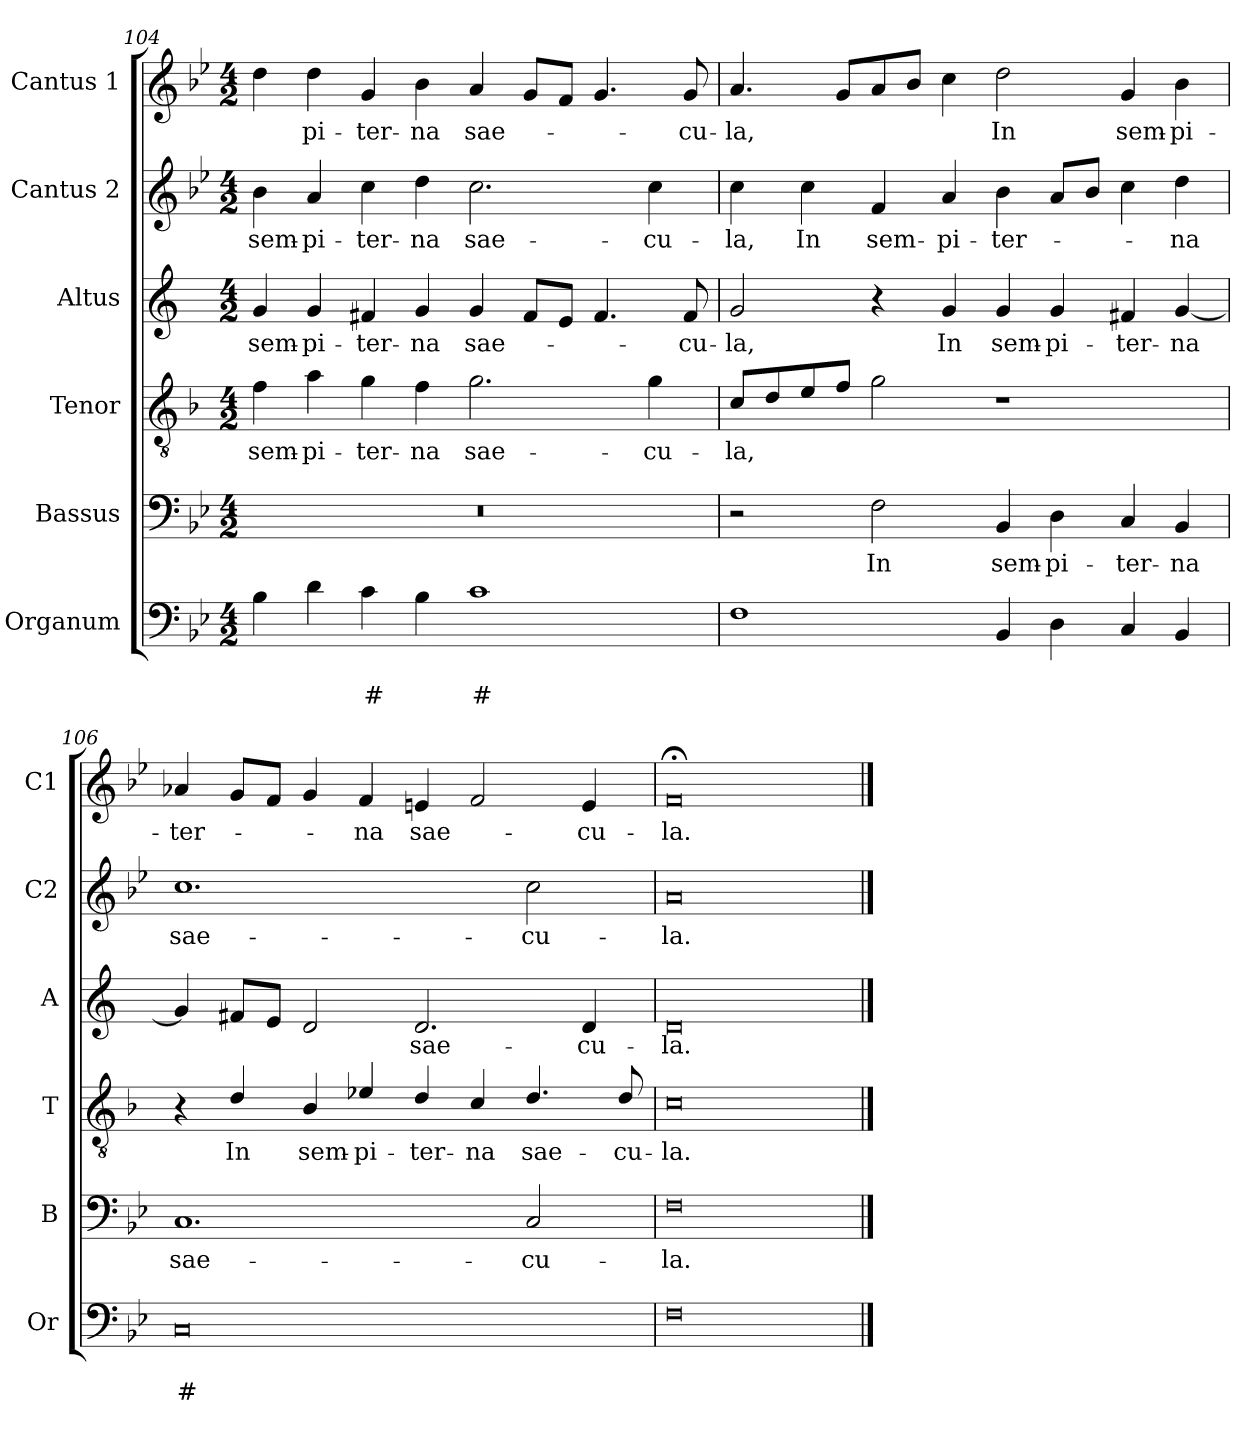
**kern	**text	**text	**kern	**text	**kern	**text	**kern	**text	**kern	**text	**kern	**text
*part6	*part6	*part6	*part5	*part5	*part4	*part4	*part3	*part3	*part2	*part2	*part1	*part1
*staff6	*staff6	*staff6	*staff5	*staff5	*staff4	*staff4	*staff3	*staff3	*staff2	*staff2	*staff1	*staff1
*I"Organum	*	*	*I"Bassus	*	*I"Tenor	*	*I"Altus	*	*I"Cantus 2	*	*I"Cantus 1	*
*I'Or	*	*	*I'B	*	*I'T	*	*I'A	*	*I'C2	*	*I'C1	*
!!LO:LB:g=z
*clefF4	*	*	*clefF4	*	*clefGv2	*	*clefG2	*	*clefG2	*	*clefG2	*
*	*	*	*	*	*ITrd4c7	*	*ITrd1c2	*	*	*	*	*
*k[b-e-]	*	*	*k[b-e-]	*	*k[b-e-]	*	*k[b-e-]	*	*k[b-e-]	*	*k[b-e-]	*
*B-:	*	*	*B-:	*	*B-:	*	*B-:	*	*B-:	*	*B-:	*
*M4/2	*	*	*M4/2	*	*M4/2	*	*M4/2	*	*M4/2	*	*M4/2	*
=104	=104	=104	=104	=104	=104	=104	=104	=104	=104	=104	=104	=104
!	!	!	!	!	!	!LO:LY:b	!	!LO:LY:b	!	!LO:LY:b	!	!
4B-\	.	.	0r	.	4B-\	sem-	4f/	sem-	4b-\	sem-	4dd\	.
!	!	!	!	!	!	!LO:LY:b	!	!LO:LY:b	!	!LO:LY:b	!	!LO:LY:b
4d\	.	.	.	.	4d\	-pi-	4f/	-pi-	4a/	-pi-	4dd\	-pi-
!	!	!LO:LY:b	!	!	!	!LO:LY:b	!	!LO:LY:b	!	!LO:LY:b	!	!LO:LY:b
4c\	.	#	.	.	4c\	-ter-	4en/	-ter-	4cc\	-ter-	4g/	-ter-
!	!	!	!	!	!	!LO:LY:b	!	!LO:LY:b	!	!LO:LY:b	!	!LO:LY:b
4B-\	.	.	.	.	4B-\	-na	4f/	-na	4dd\	-na	4b-\	-na
!	!	!LO:LY:b	!	!	!	!LO:LY:b	!	!LO:LY:b	!	!LO:LY:b	!	!LO:LY:b
1c	.	#	.	.	2.c\	sae-	4f/	sae-	2.cc\	sae-	4a/	sae-
.	.	.	.	.	.	.	8e/L	.	.	.	8g/L	.
.	.	.	.	.	.	.	8d/J	.	.	.	8f/J	.
.	.	.	.	.	.	.	4.e/	.	.	.	4.g/	.
!	!	!	!	!	!	!LO:LY:b	!	!	!	!LO:LY:b	!	!
.	.	.	.	.	4c\	-cu-	.	.	4cc\	-cu-	.	.
!	!	!	!	!	!	!	!	!LO:LY:b	!	!	!	!LO:LY:b
.	.	.	.	.	.	.	8e/	-cu-	.	.	8g/	-cu-
=105	=105	=105	=105	=105	=105	=105	=105	=105	=105	=105	=105	=105
!	!	!	!	!	!	!LO:LY:b	!	!LO:LY:b	!	!LO:LY:b	!	!LO:LY:b
1F	.	.	2r	.	8F/L	-la,	2f/	-la,	4cc\	-la,	4.a/	-la,
.	.	.	.	.	8G/	.	.	.	.	.	.	.
!	!	!	!	!	!	!	!	!	!	!LO:LY:b	!	!
.	.	.	.	.	8A/	.	.	.	4cc\	In	.	.
.	.	.	.	.	8B-/J	.	.	.	.	.	8g/L	.
!	!	!	!	!LO:LY:b	!	!	!	!	!	!LO:LY:b	!	!
.	.	.	2F\	In	2c\	.	4r	.	4f/	sem-	8a/	.
.	.	.	.	.	.	.	.	.	.	.	8b-/J	.
!	!	!	!	!	!	!	!	!LO:LY:b	!	!LO:LY:b	!	!
.	.	.	.	.	.	.	4f/	In	4a/	-pi-	4cc\	.
!	!	!	!	!LO:LY:b	!	!	!	!LO:LY:b	!	!LO:LY:b	!	!LO:LY:b
4BB-/	.	.	4BB-/	sem-	1r	.	4f/	sem-	4b-\	-ter-	2dd\	In
!	!	!	!	!LO:LY:b	!	!	!	!LO:LY:b	!	!	!	!
4D\	.	.	4D\	-pi-	.	.	4f/	-pi-	8a/L	.	.	.
.	.	.	.	.	.	.	.	.	8b-/J	.	.	.
!	!	!	!	!LO:LY:b	!	!	!	!LO:LY:b	!	!	!	!LO:LY:b
4C/	.	.	4C/	-ter-	.	.	4en/	-ter-	4cc\	.	4g/	sem-
!	!	!	!	!LO:LY:b	!	!	!	!LO:LY:b	!	!LO:LY:b	!	!LO:LY:b
4BB-/	.	.	4BB-/	-na	.	.	[4f/	-na	4dd\	-na	4b-\	-pi-
=106	=106	=106	=106	=106	=106	=106	=106	=106	=106	=106	=106	=106
!	!	!LO:LY:b	!	!LO:LY:b	!	!	!	!	!	!LO:LY:b	!	!LO:LY:b
0C	.	#	1.C	sae-	4r	.	4f/]	.	1.cc	sae-	4a-X/	-ter-
!	!	!	!	!	!	!LO:LY:b	!	!	!	!	!	!
.	.	.	.	.	4G/	In	8en/L	.	.	.	8g/L	.
.	.	.	.	.	.	.	8d/J	.	.	.	8f/J	.
!	!	!	!	!	!	!LO:LY:b	!	!	!	!	!	!
.	.	.	.	.	4E-/	sem-	2c/	.	.	.	4g/	.
!	!	!	!	!	!	!LO:LY:b	!	!	!	!	!	!LO:LY:b
.	.	.	.	.	4A-X/	-pi-	.	.	.	.	4f/	-na
!	!	!	!	!	!	!LO:LY:b	!	!LO:LY:b	!	!	!	!LO:LY:b
.	.	.	.	.	4G/	-ter-	2.c/	sae-	.	.	4en/	sae-
!	!	!	!	!	!	!LO:LY:b	!	!	!	!	!	!
.	.	.	.	.	4F/	-na	.	.	.	.	2f/	.
!	!	!	!	!LO:LY:b	!	!LO:LY:b	!	!	!	!LO:LY:b	!	!
.	.	.	2C/	-cu-	4.G/	sae-	.	.	2cc\	-cu-	.	.
!	!	!	!	!	!	!	!	!LO:LY:b	!	!	!	!LO:LY:b
.	.	.	.	.	.	.	4c/	-cu-	.	.	4e/	-cu-
!	!	!	!	!	!	!LO:LY:b	!	!	!	!	!	!
.	.	.	.	.	8G/	-cu-	.	.	.	.	.	.
=107	=107	=107	=107	=107	=107	=107	=107	=107	=107	=107	=107	=107
!	!	!	!	!LO:LY:b	!	!LO:LY:b	!	!LO:LY:b	!	!LO:LY:b	!	!LO:LY:b
0F	.	.	0F	-la.	0F	-la.	0c	-la.	0a	-la.	0f;<	-la.
==	==	==	==	==	==	==	==	==	==	==	==	==
*-	*-	*-	*-	*-	*-	*-	*-	*-	*-	*-	*-	*-
